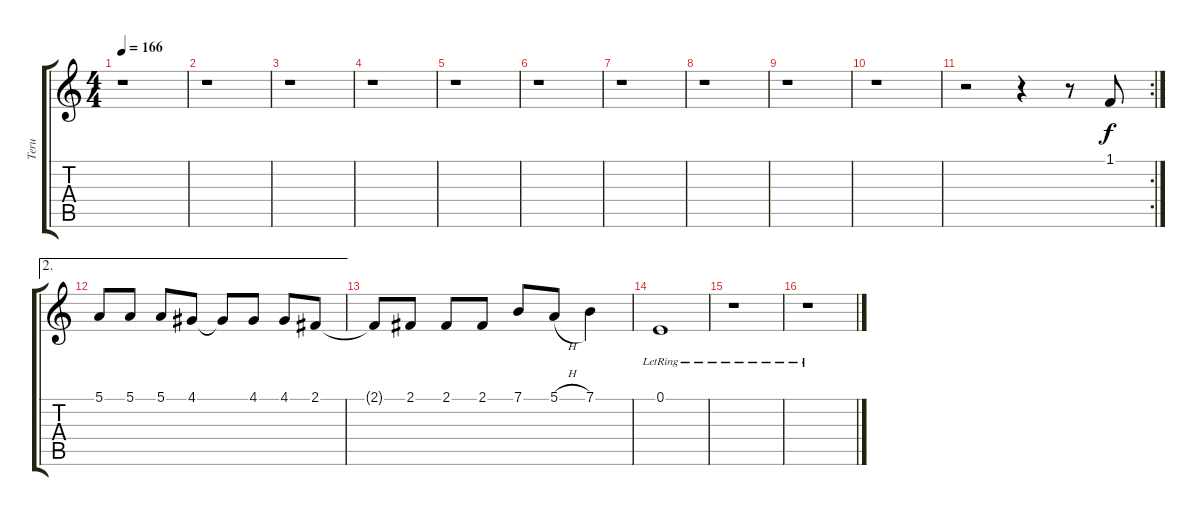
\track ("Teru" "Teru") {instrument cello}
\staff {score tabs}
\tuning (E4 B3 G3 D3 A2 E2) {hide}
\ts (4 4)
\tempo 166
\clef g2
\ks c
r.1{dy f} |
r.1 |
r.1 |
r.1 |
r.1 |
r.1 |
r.1 |
r.1 |
r.1 |
r.1 |
\rc 2
r.2 r.4 r.8 1.1.8 |
\ae 2
5.1.8 5.1.8 5.1.8 4.1.8 4.1{t}.8 4.1.8 4.1.8 2.1.8 |
2.1{t}.8 2.1.8 2.1.8 2.1.8 7.1.8 5.1{h}.8 7.1.4 |
0.1{lr}.1 |
r.1 |
r.1
